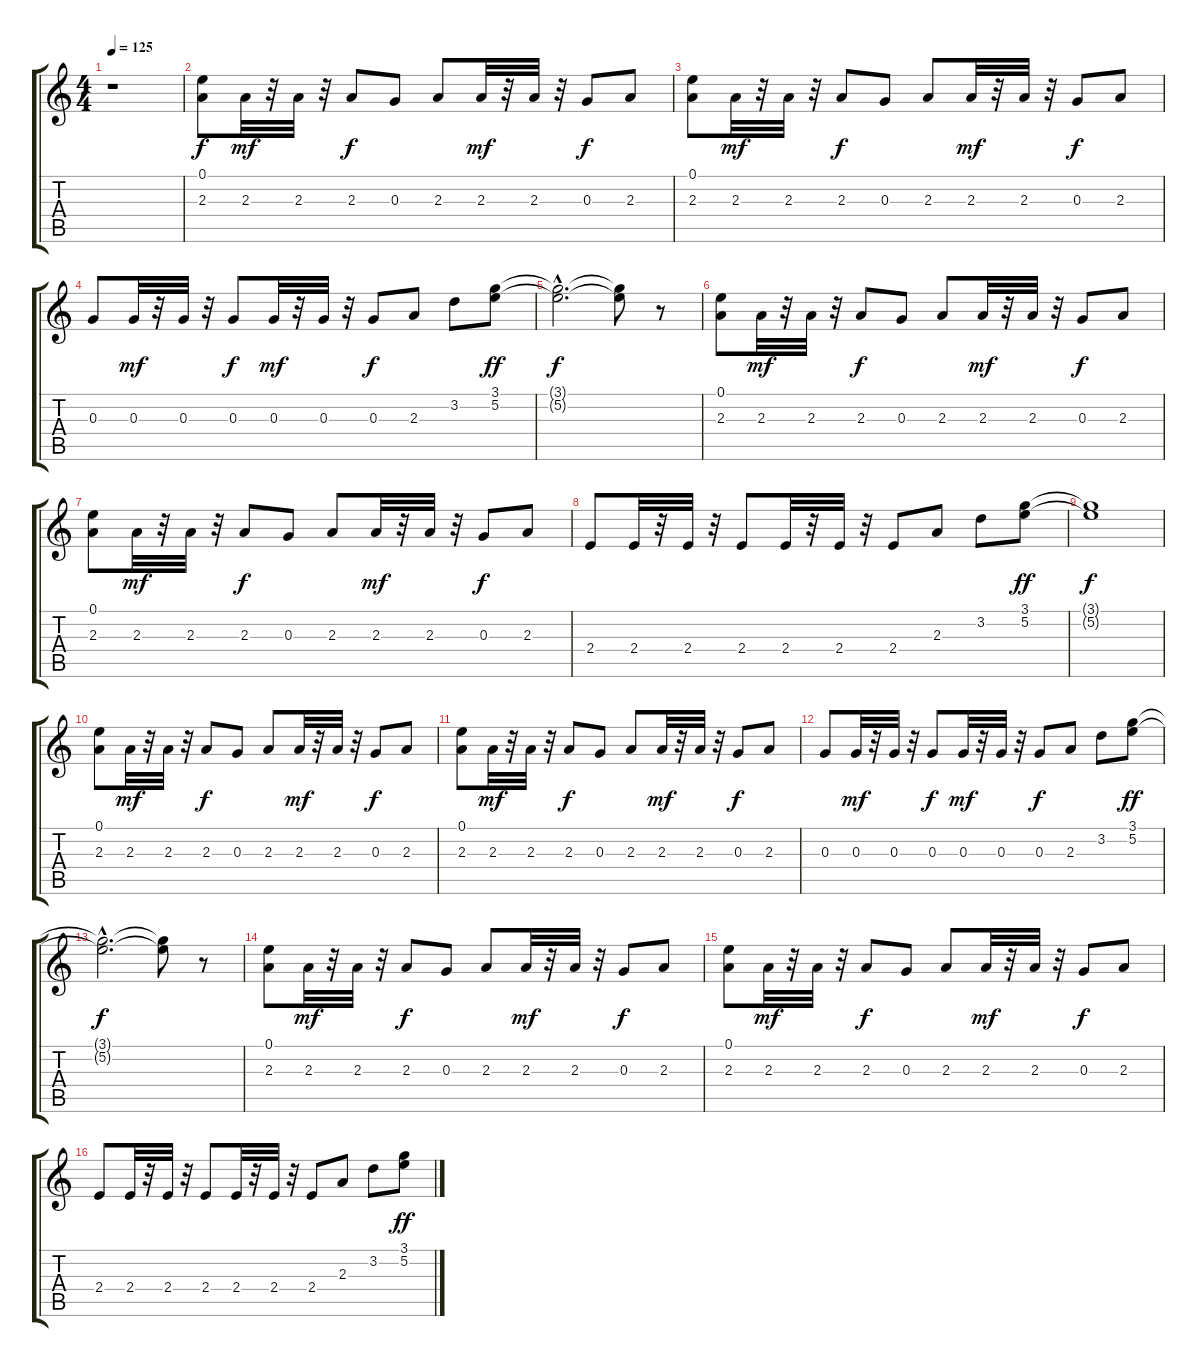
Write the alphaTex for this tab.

\track "" {instrument distortionguitar}
\staff {score tabs}
\tuning (E4 B3 G3 D3 A2 E2) {hide}
\ts (4 4)
\tempo 125
\clef g2
\ks c
r.1{dy f} |
(0.1 2.3).8 2.3.32{dy mf} r.32 2.3.32 r.32 2.3.8{dy f} 0.3.8 2.3.8 2.3.32{dy mf} r.32 2.3.32 r.32 0.3.8{dy f} 2.3.8 |
(0.1 2.3).8 2.3.32{dy mf} r.32 2.3.32 r.32 2.3.8{dy f} 0.3.8 2.3.8 2.3.32{dy mf} r.32 2.3.32 r.32 0.3.8{dy f} 2.3.8 |
0.3.8 0.3.32{dy mf} r.32 0.3.32 r.32 0.3.8{dy f} 0.3.32{dy mf} r.32 0.3.32 r.32 0.3.8{dy f} 2.3.8 3.2.8 (3.1 5.2).8{dy ff} |
(3.1{hac t} 5.2{hac t}).2{d dy f} (3.1{t} 5.2{t}).8 r.8 |
(0.1 2.3).8 2.3.32{dy mf} r.32 2.3.32 r.32 2.3.8{dy f} 0.3.8 2.3.8 2.3.32{dy mf} r.32 2.3.32 r.32 0.3.8{dy f} 2.3.8 |
(0.1 2.3).8 2.3.32{dy mf} r.32 2.3.32 r.32 2.3.8{dy f} 0.3.8 2.3.8 2.3.32{dy mf} r.32 2.3.32 r.32 0.3.8{dy f} 2.3.8 |
2.4.8 2.4.32 r.32 2.4.32 r.32 2.4.8 2.4.32 r.32 2.4.32 r.32 2.4.8 2.3.8 3.2.8 (3.1 5.2).8{dy ff} |
(3.1{t} 5.2{t}).1{dy f} |
(0.1 2.3).8 2.3.32{dy mf} r.32 2.3.32 r.32 2.3.8{dy f} 0.3.8 2.3.8 2.3.32{dy mf} r.32 2.3.32 r.32 0.3.8{dy f} 2.3.8 |
(0.1 2.3).8 2.3.32{dy mf} r.32 2.3.32 r.32 2.3.8{dy f} 0.3.8 2.3.8 2.3.32{dy mf} r.32 2.3.32 r.32 0.3.8{dy f} 2.3.8 |
0.3.8 0.3.32{dy mf} r.32 0.3.32 r.32 0.3.8{dy f} 0.3.32{dy mf} r.32 0.3.32 r.32 0.3.8{dy f} 2.3.8 3.2.8 (3.1 5.2).8{dy ff} |
(3.1{hac t} 5.2{hac t}).2{d dy f} (3.1{t} 5.2{t}).8 r.8 |
(0.1 2.3).8 2.3.32{dy mf} r.32 2.3.32 r.32 2.3.8{dy f} 0.3.8 2.3.8 2.3.32{dy mf} r.32 2.3.32 r.32 0.3.8{dy f} 2.3.8 |
(0.1 2.3).8 2.3.32{dy mf} r.32 2.3.32 r.32 2.3.8{dy f} 0.3.8 2.3.8 2.3.32{dy mf} r.32 2.3.32 r.32 0.3.8{dy f} 2.3.8 |
2.4.8 2.4.32 r.32 2.4.32 r.32 2.4.8 2.4.32 r.32 2.4.32 r.32 2.4.8 2.3.8 3.2.8 (3.1 5.2).8{dy ff}
